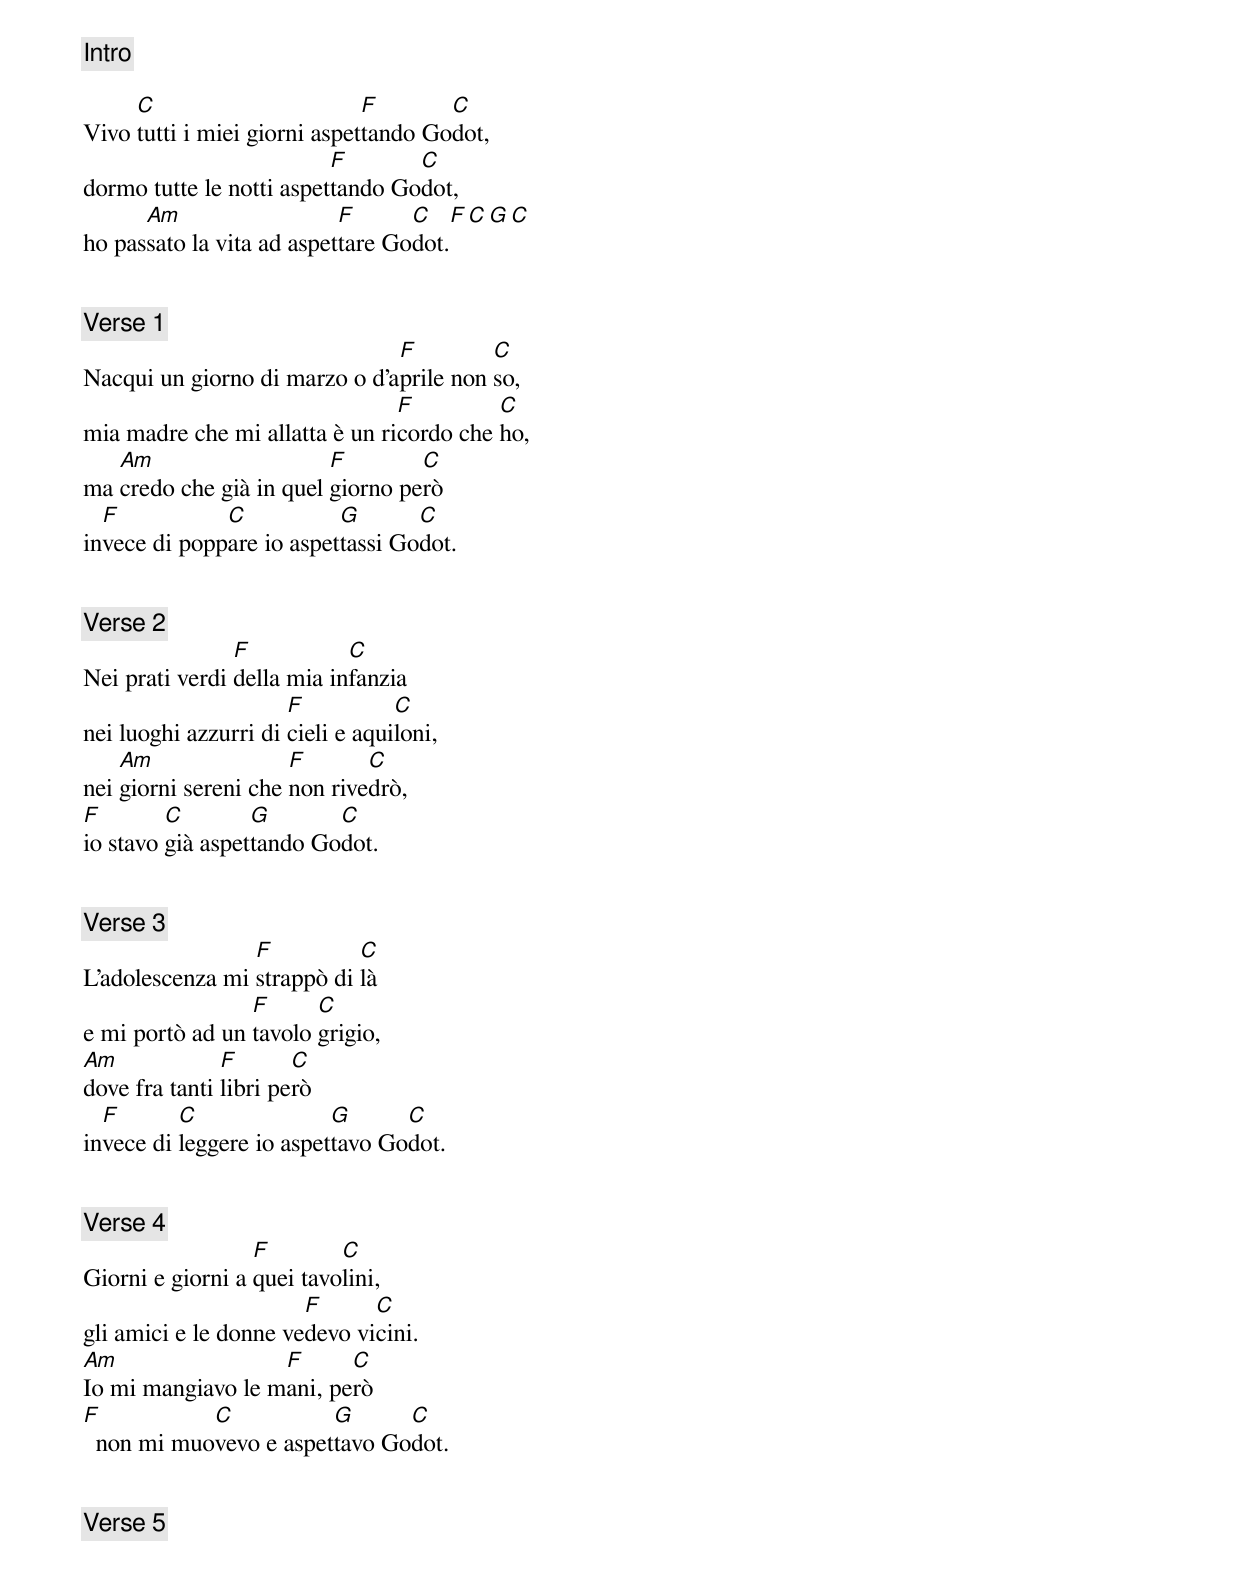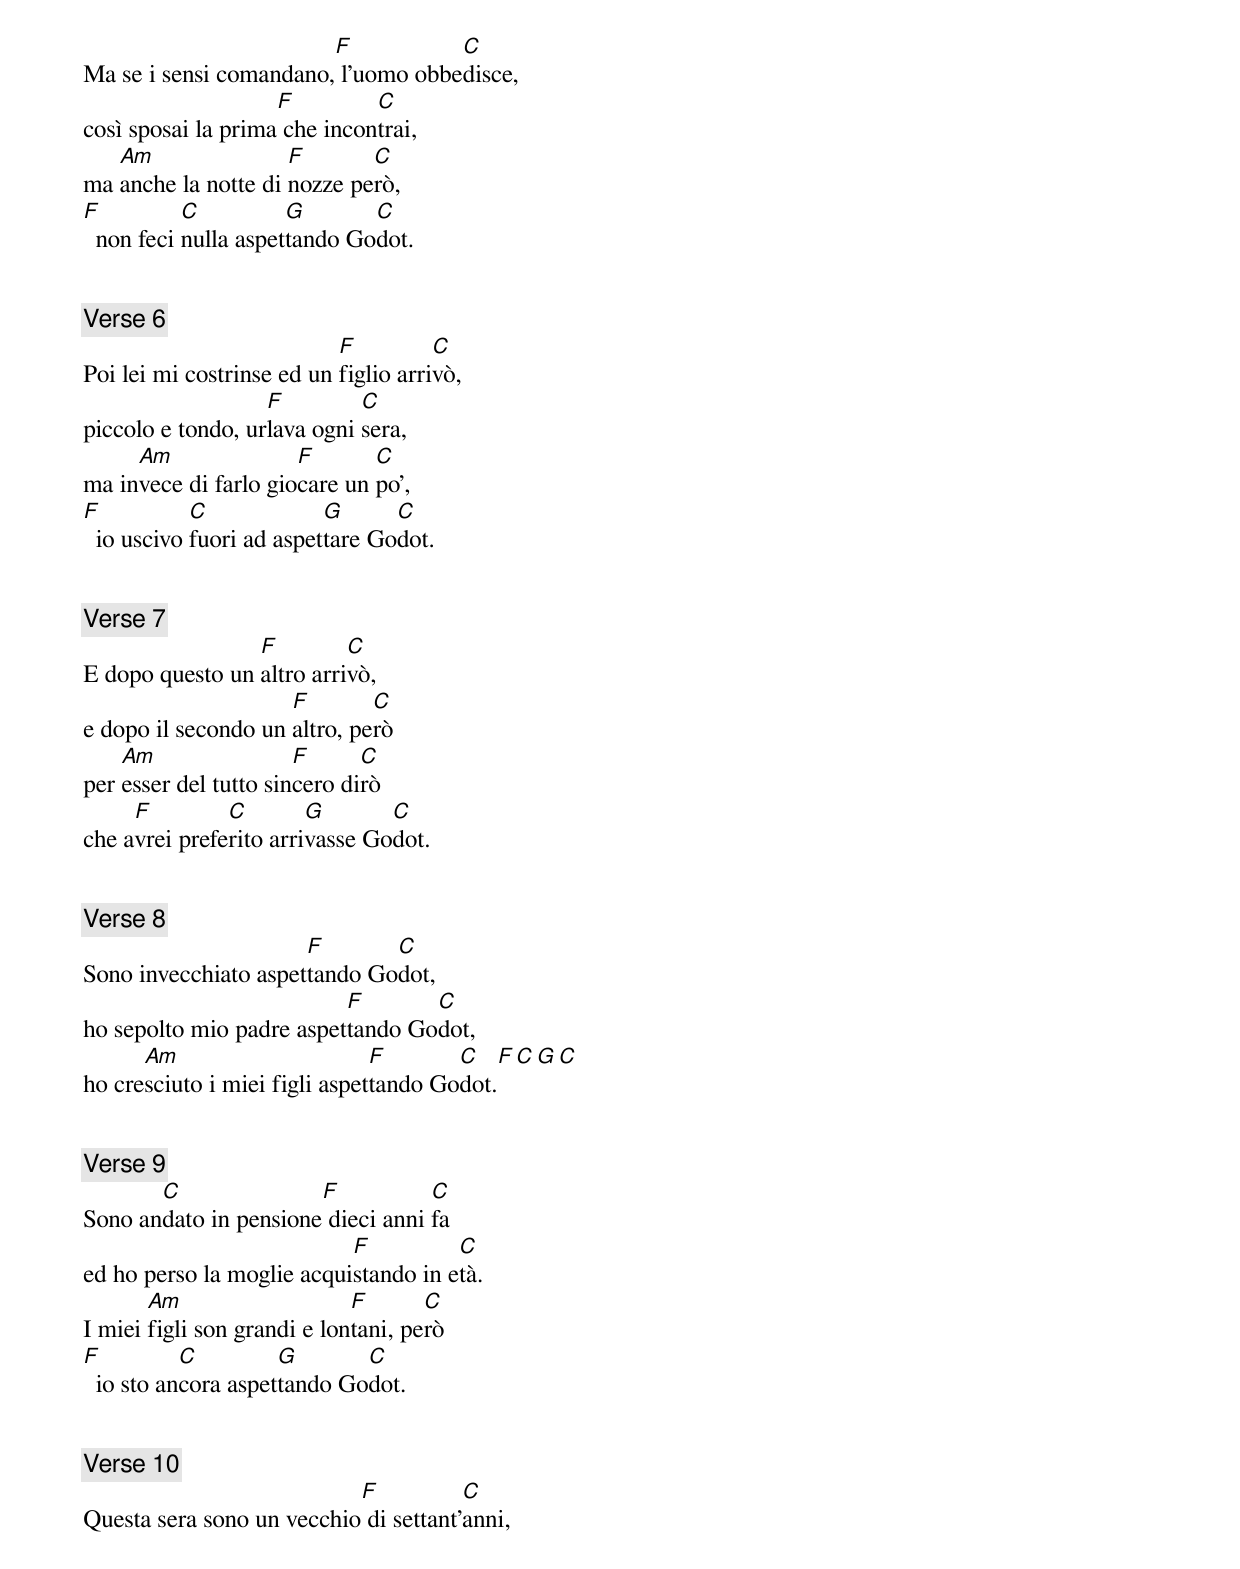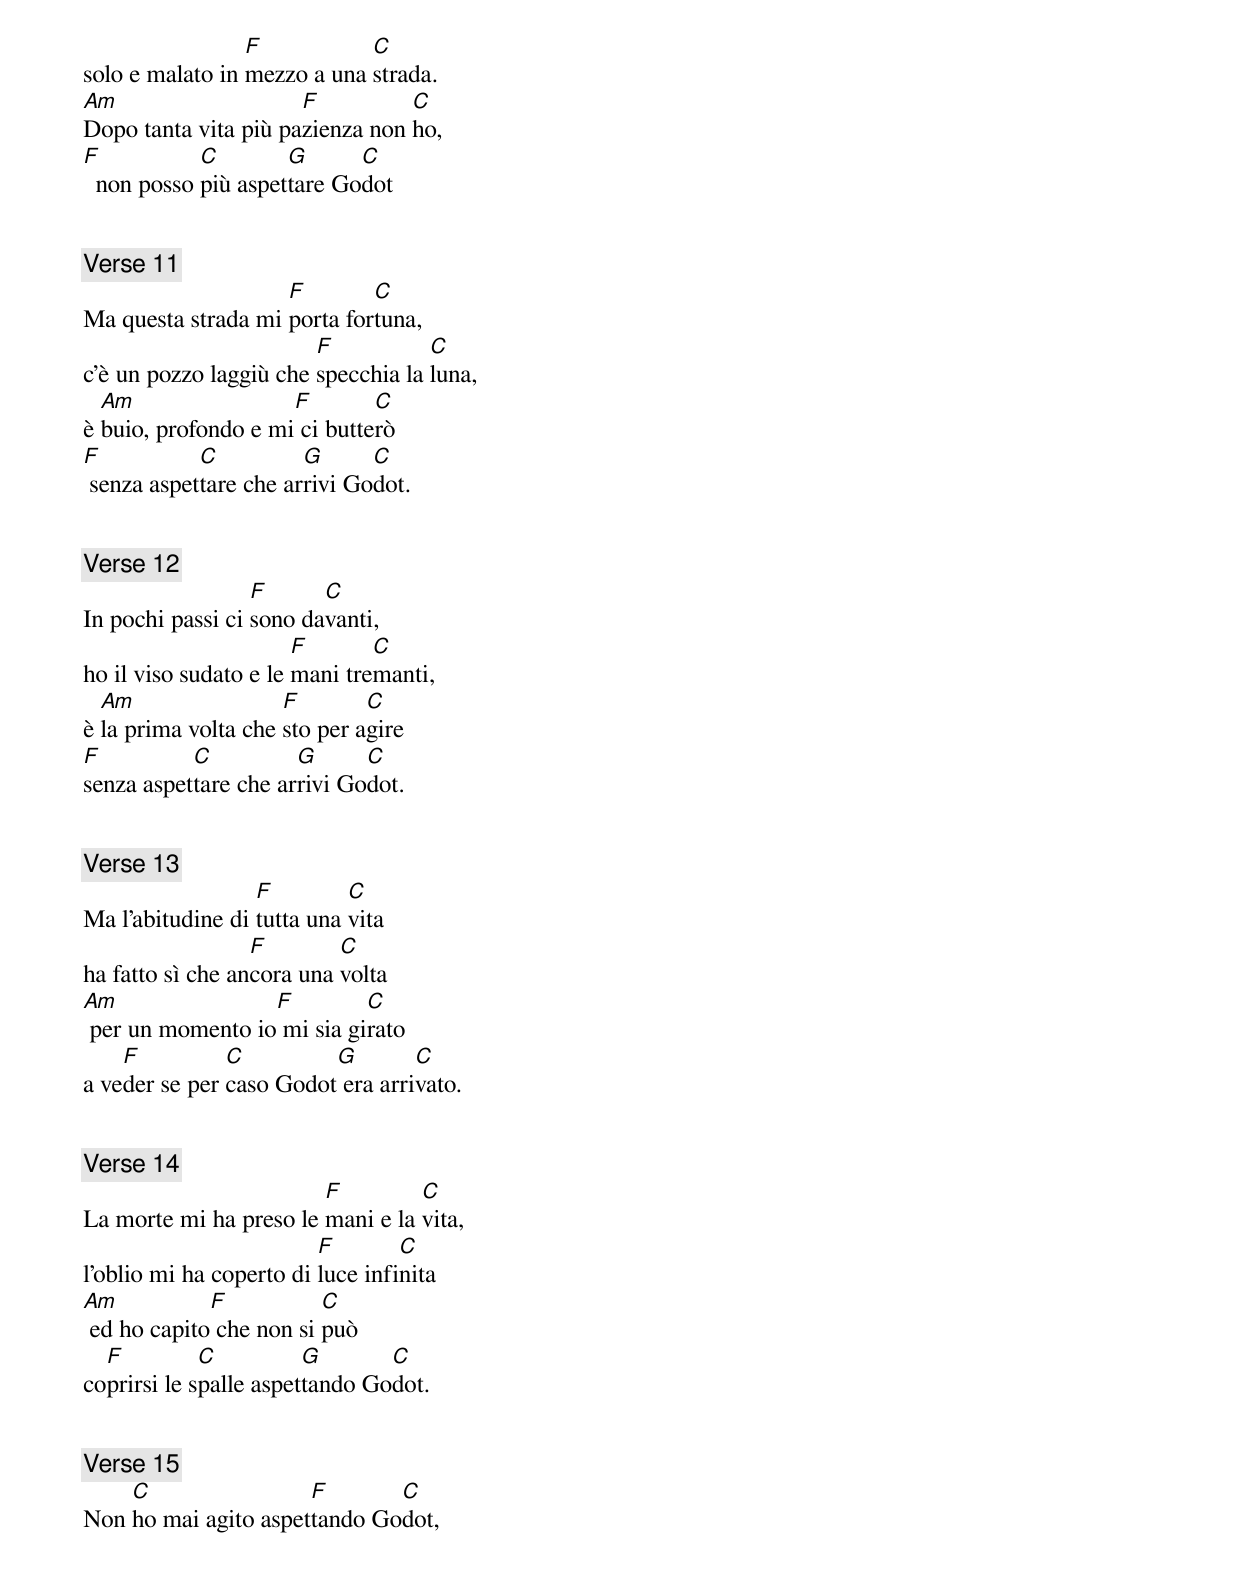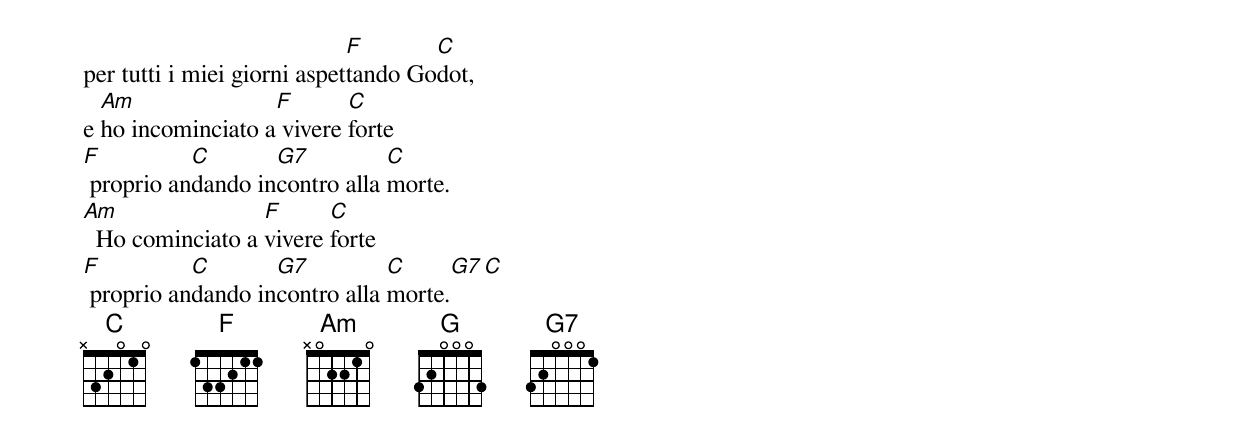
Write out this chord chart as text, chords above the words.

[Intro]

     C                        F       C
Vivo tutti i miei giorni aspettando Godot,
                          F       C
dormo tutte le notti aspettando Godot,
      Am                   F      C      F C G C
ho passato la vita ad aspettare Godot.


[Verse 1]
                               F         C
Nacqui un giorno di marzo o d'aprile non so,
                                F         C
mia madre che mi allatta è un ricordo che ho,
   Am                    F        C
ma credo che già in quel giorno però
  F           C           G       C
invece di poppare io aspettassi Godot.


[Verse 2]
                F           C
Nei prati verdi della mia infanzia
                      F           C
nei luoghi azzurri di cieli e aquiloni,
    Am                F       C
nei giorni sereni che non rivedrò,
F        C        G       C
io stavo già aspettando Godot.


[Verse 3]
                 F          C
L'adolescenza mi strappò di là
                 F      C
e mi portò ad un tavolo grigio,
Am             F       C
dove fra tanti libri però
  F       C               G      C
invece di leggere io aspettavo Godot.


[Verse 4]
                  F        C
Giorni e giorni a quei tavolini,
                       F      C
gli amici e le donne vedevo vicini.
Am                 F      C
Io mi mangiavo le mani, però
F           C           G      C
  non mi muovevo e aspettavo Godot.


[Verse 5]
                        F           C
Ma se i sensi comandano, l'uomo obbedisce,
                    F         C
così sposai la prima che incontrai,
   Am                F       C
ma anche la notte di nozze però,
F          C          G       C
  non feci nulla aspettando Godot.


[Verse 6]
                           F          C
Poi lei mi costrinse ed un figlio arrivò,
                   F         C
piccolo e tondo, urlava ogni sera,
     Am               F       C
ma invece di farlo giocare un po',
F           C             G      C
  io uscivo fuori ad aspettare Godot.


[Verse 7]
                 F         C
E dopo questo un altro arrivò,
                     F        C
e dopo il secondo un altro, però
    Am                 F      C
per esser del tutto sincero dirò
     F         C        G       C
che avrei preferito arrivasse Godot.


[Verse 8]
                      F       C
Sono invecchiato aspettando Godot,
                          F       C
ho sepolto mio padre aspettando Godot,
      Am                       F       C     F C G C
ho cresciuto i miei figli aspettando Godot.


[Verse 9]
       C               F           C
Sono andato in pensione dieci anni fa
                           F          C
ed ho perso la moglie acquistando in età.
       Am                    F       C
I miei figli son grandi e lontani, però
F          C         G       C
  io sto ancora aspettando Godot.


[Verse 10]
                           F           C
Questa sera sono un vecchio di settant'anni,
                 F           C
solo e malato in mezzo a una strada.
Am                    F          C
Dopo tanta vita più pazienza non ho,
F           C        G      C
  non posso più aspettare Godot


[Verse 11]
                    F        C
Ma questa strada mi porta fortuna,
                        F           C
c'è un pozzo laggiù che specchia la luna,
  Am                 F        C
è buio, profondo e mi ci butterò
F           C          G      C
 senza aspettare che arrivi Godot.


[Verse 12]
                  F      C
In pochi passi ci sono davanti,
                       F       C
ho il viso sudato e le mani tremanti,
  Am                 F        C
è la prima volta che sto per agire
F          C          G      C
senza aspettare che arrivi Godot.


[Verse 13]
                  F         C
Ma l'abitudine di tutta una vita
                  F        C
ha fatto sì che ancora una volta
Am                F         C
 per un momento io mi sia girato
    F          C         G        C
a veder se per caso Godot era arrivato.


[Verse 14]
                        F         C
La morte mi ha preso le mani e la vita,
                         F        C
l'oblio mi ha coperto di luce infinita
Am           F           C
 ed ho capito che non si può
  F          C          G       C
coprirsi le spalle aspettando Godot.


[Verse 15]
    C                 F       C
Non ho mai agito aspettando Godot,
                             F       C
per tutti i miei giorni aspettando Godot,
  Am               F       C
e ho incominciato a vivere forte
F          C       G7          C
 proprio andando incontro alla morte.
Am                F      C
  Ho cominciato a vivere forte
F          C       G7          C      G7 C
 proprio andando incontro alla morte.
